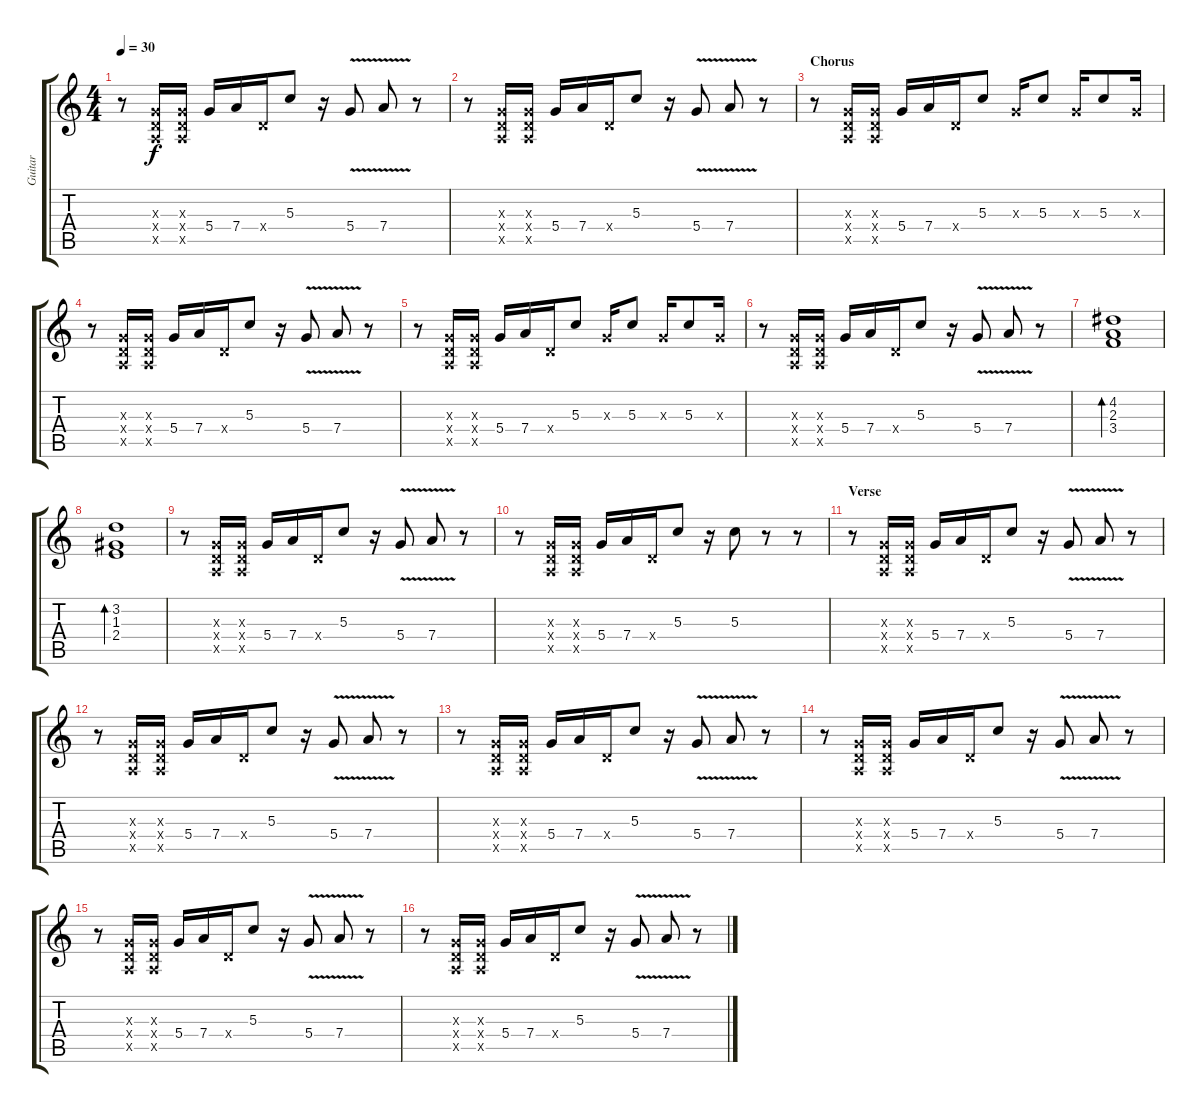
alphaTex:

\track ("Guitar" "Guitar") {instrument overdrivenguitar}
\staff {score tabs}
\tuning (E4 B3 G3 D3 A2 E2) {hide}
\ts (4 4)
\tempo 30
\clef g2
\ks c
r.8{dy f} (0.3{x} 0.4{x} 0.5{x}).16 (0.3{x} 0.4{x} 0.5{x}).16 5.4.16 7.4.16 0.4{x}.16 5.3.8 r.16 5.4{v}.8 7.4{v}.8 r.8 |
r.8 (0.3{x} 0.4{x} 0.5{x}).16 (0.3{x} 0.4{x} 0.5{x}).16 5.4.16 7.4.16 0.4{x}.16 5.3.8 r.16 5.4{v}.8 7.4{v}.8 r.8 |
\section ("" "Chorus")
r.8 (0.3{x} 0.4{x} 0.5{x}).16 (0.3{x} 0.4{x} 0.5{x}).16 5.4.16 7.4.16 0.4{x}.16 5.3.8 0.3{x}.16 5.3.8 0.3{x}.16 5.3.8 0.3{x}.16 |
r.8 (0.3{x} 0.4{x} 0.5{x}).16 (0.3{x} 0.4{x} 0.5{x}).16 5.4.16 7.4.16 0.4{x}.16 5.3.8 r.16 5.4{v}.8 7.4{v}.8 r.8 |
r.8 (0.3{x} 0.4{x} 0.5{x}).16 (0.3{x} 0.4{x} 0.5{x}).16 5.4.16 7.4.16 0.4{x}.16 5.3.8 0.3{x}.16 5.3.8 0.3{x}.16 5.3.8 0.3{x}.16 |
r.8 (0.3{x} 0.4{x} 0.5{x}).16 (0.3{x} 0.4{x} 0.5{x}).16 5.4.16 7.4.16 0.4{x}.16 5.3.8 r.16 5.4{v}.8 7.4{v}.8 r.8 |
(4.2 2.3 3.4).1{bd 240} |
(3.2 1.3 2.4).1{bd 240} |
r.8 (0.3{x} 0.4{x} 0.5{x}).16 (0.3{x} 0.4{x} 0.5{x}).16 5.4.16 7.4.16 0.4{x}.16 5.3.8 r.16 5.4{v}.8 7.4{v}.8 r.8 |
r.8 (0.3{x} 0.4{x} 0.5{x}).16 (0.3{x} 0.4{x} 0.5{x}).16 5.4.16 7.4.16 0.4{x}.16 5.3.8 r.16 5.3.8 r.8 r.8 |
\section ("" "Verse")
r.8 (0.3{x} 0.4{x} 0.5{x}).16 (0.3{x} 0.4{x} 0.5{x}).16 5.4.16 7.4.16 0.4{x}.16 5.3.8 r.16 5.4{v}.8 7.4{v}.8 r.8 |
r.8 (0.3{x} 0.4{x} 0.5{x}).16 (0.3{x} 0.4{x} 0.5{x}).16 5.4.16 7.4.16 0.4{x}.16 5.3.8 r.16 5.4{v}.8 7.4{v}.8 r.8 |
r.8 (0.3{x} 0.4{x} 0.5{x}).16 (0.3{x} 0.4{x} 0.5{x}).16 5.4.16 7.4.16 0.4{x}.16 5.3.8 r.16 5.4{v}.8 7.4{v}.8 r.8 |
r.8 (0.3{x} 0.4{x} 0.5{x}).16 (0.3{x} 0.4{x} 0.5{x}).16 5.4.16 7.4.16 0.4{x}.16 5.3.8 r.16 5.4{v}.8 7.4{v}.8 r.8 |
r.8 (0.3{x} 0.4{x} 0.5{x}).16 (0.3{x} 0.4{x} 0.5{x}).16 5.4.16 7.4.16 0.4{x}.16 5.3.8 r.16 5.4{v}.8 7.4{v}.8 r.8 |
r.8 (0.3{x} 0.4{x} 0.5{x}).16 (0.3{x} 0.4{x} 0.5{x}).16 5.4.16 7.4.16 0.4{x}.16 5.3.8 r.16 5.4{v}.8 7.4{v}.8 r.8
